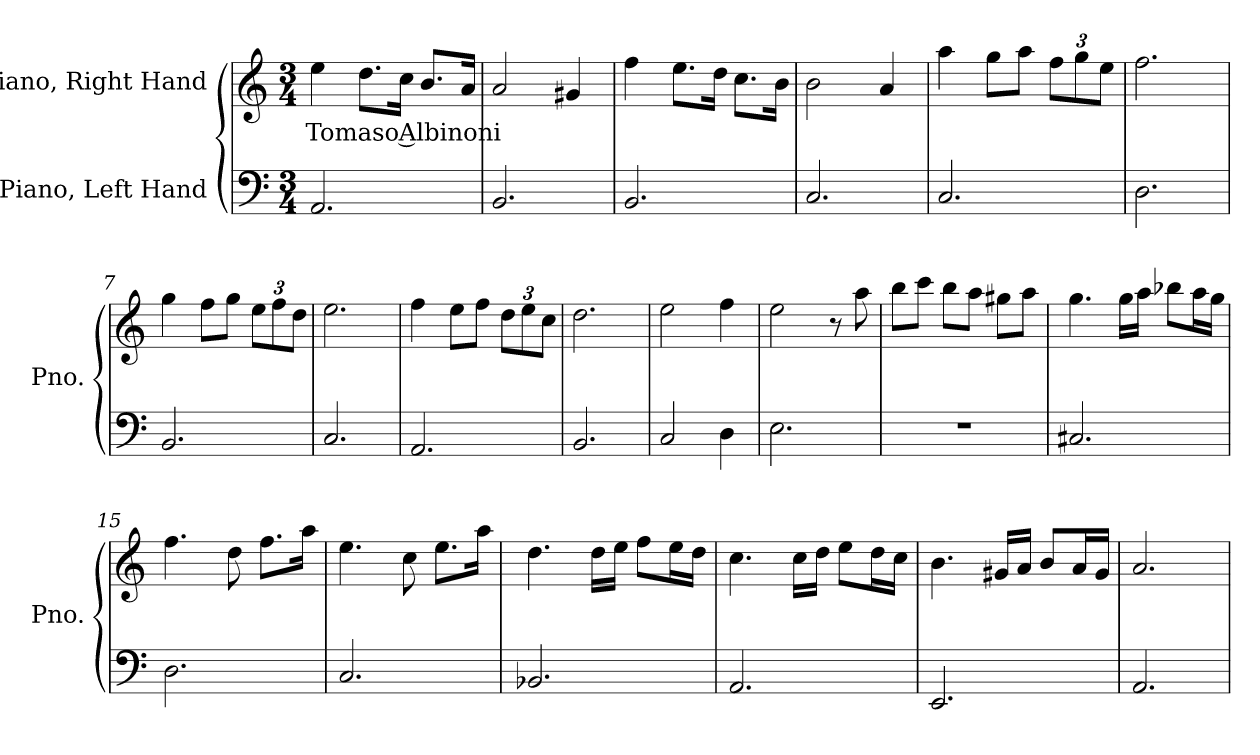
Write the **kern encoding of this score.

**kern	**kern	**text
*part2	*part1	*part1
*staff2	*staff1	*staff1
*I"Piano, Left Hand	*I"Piano, Right Hand	*
*I'Pno.	*I'Pno.	*
*clefF4	*clefG2	*
*k[]	*k[]	*
*M3/4	*M3/4	*
*MM65	*MM65	*
=1	=1	=1
!	!	!LO:LY:b
2.AA/	4ee\	Tomaso Albinoni
.	8.dd\L	.
.	16cc\Jk	.
.	8.b/L	.
.	16a/Jk	.
=2	=2	=2
2.BB/	2a/	.
.	4g#X/	.
=3	=3	=3
2.BB/	4ff\	.
.	8.ee\L	.
.	16dd\Jk	.
.	8.cc\L	.
.	16b\Jk	.
=4	=4	=4
2.C/	2b\	.
.	4a/	.
=5	=5	=5
2.C/	4aa\	.
.	8gg\L	.
.	8aa\J	.
*	*Xbrackettup	*
.	12ff\L	.
.	12gg\	.
.	12ee\J	.
!!LO:LB:g=z
=6	=6	=6
2.D\	2.ff\	.
=7	=7	=7
2.BB/	4gg\	.
.	8ff\L	.
.	8gg\J	.
.	12ee\L	.
.	12ff\	.
.	12dd\J	.
=8	=8	=8
2.C/	2.ee\	.
=9	=9	=9
2.AA/	4ff\	.
.	8ee\L	.
.	8ff\J	.
.	12dd\L	.
.	12ee\	.
.	12cc\J	.
=10	=10	=10
2.BB/	2.dd\	.
=11	=11	=11
2C/	2ee\	.
4D\	4ff\	.
=12	=12	=12
2.E\	2ee\	.
.	8r	.
.	8aa\	.
=13	=13	=13
2.r	8bb\L	.
.	8ccc\J	.
.	8bb\L	.
.	8aa\J	.
.	8gg#X\L	.
.	8aa\J	.
!!LO:LB:g=z
=14	=14	=14
2.C#X/	4.gg\	.
.	16gg\LL	.
.	16aa\JJ	.
.	8bb-X\L	.
.	16aa\L	.
.	16gg\JJ	.
=15	=15	=15
2.D\	4.ff\	.
.	8dd\	.
.	8.ff\L	.
.	16aa\Jk	.
=16	=16	=16
2.C/	4.ee\	.
.	8cc\	.
.	8.ee\L	.
.	16aa\Jk	.
=17	=17	=17
2.BB-X/	4.dd\	.
.	16dd\LL	.
.	16ee\JJ	.
.	8ff\L	.
.	16ee\L	.
.	16dd\JJ	.
=18	=18	=18
2.AA/	4.cc\	.
.	16cc\LL	.
.	16dd\JJ	.
.	8ee\L	.
.	16dd\L	.
.	16cc\JJ	.
=19	=19	=19
2.EE/	4.b\	.
.	16g#X/LL	.
.	16a/JJ	.
.	8b/L	.
.	16a/L	.
.	16g#/JJ	.
!!LO:LB:g=z
=20	=20	=20
2.AA/	2.a/	.
=	=	=
*-	*-	*-
